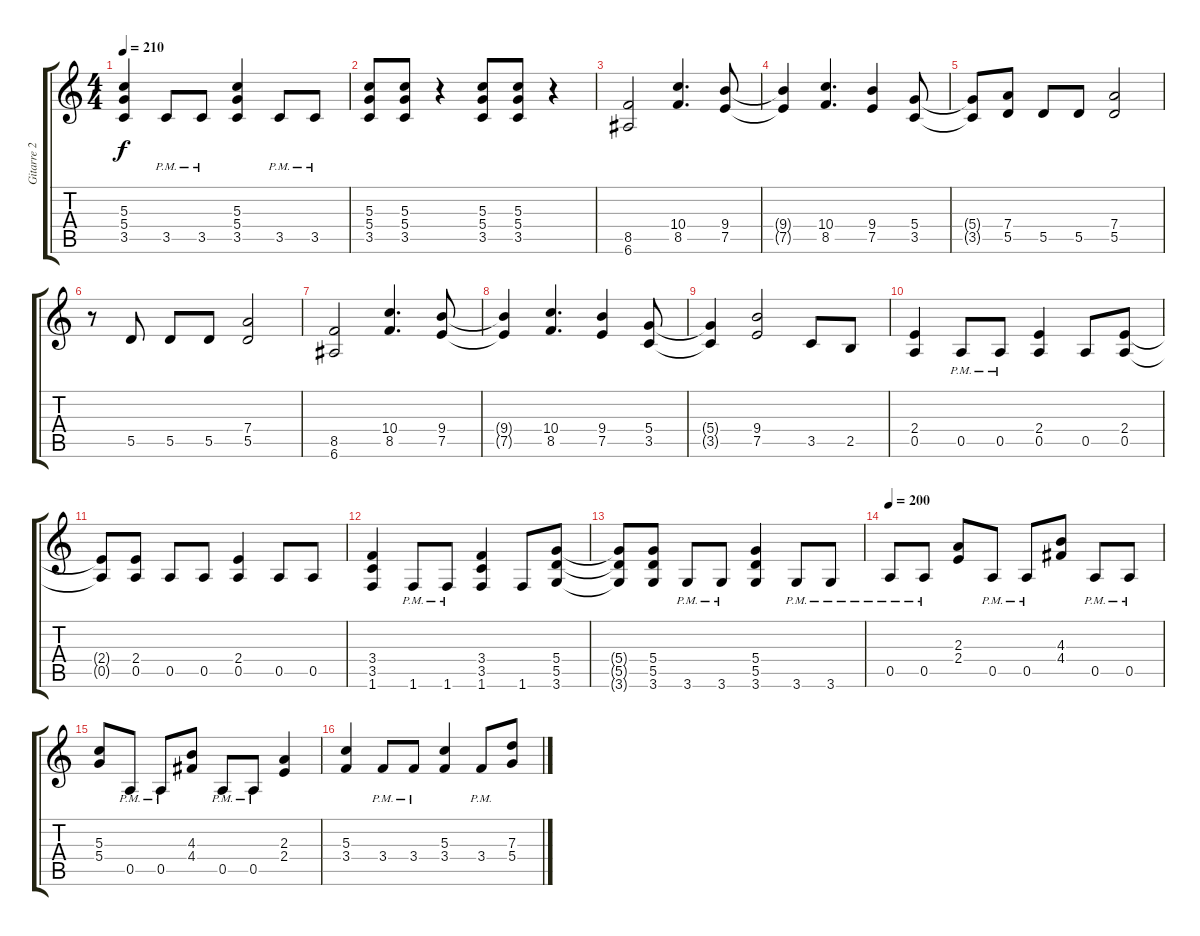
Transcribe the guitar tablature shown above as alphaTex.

\track ("Gitarre 2" "Gitarre 2") {instrument overdrivenguitar}
\staff {score tabs}
\tuning (E4 B3 G3 D3 A2 E2) {hide}
\ts (4 4)
\tempo 210
\clef g2
\ks c
(5.3 5.4 3.5).4{dy f} 3.5{pm}.8 3.5{pm}.8 (5.3 5.4 3.5).4 3.5{pm}.8 3.5{pm}.8 |
(5.3 5.4 3.5).8 (5.3 5.4 3.5).8 r.4 (5.3 5.4 3.5).8 (5.3 5.4 3.5).8 r.4 |
(8.5 6.6).2 (10.4 8.5).4{d} (9.4 7.5).8 |
(9.4{t} 7.5{t}).4 (10.4 8.5).4{d} (9.4 7.5).4 (5.4 3.5).8 |
(5.4{t} 3.5{t}).8 (7.4 5.5).8 5.5.8 5.5.8 (7.4 5.5).2 |
r.8 5.5.8 5.5.8 5.5.8 (7.4 5.5).2 |
(8.5 6.6).2 (10.4 8.5).4{d} (9.4 7.5).8 |
(9.4{t} 7.5{t}).4 (10.4 8.5).4{d} (9.4 7.5).4 (5.4 3.5).8 |
(5.4{t} 3.5{t}).4 (9.4 7.5).2 3.5.8 2.5.8 |
(2.4 0.5).4 0.5{pm}.8 0.5{pm}.8 (2.4 0.5).4 0.5.8 (2.4 0.5).8 |
(2.4{t} 0.5{t}).8 (2.4 0.5).8 0.5.8 0.5.8 (2.4 0.5).4 0.5.8 0.5.8 |
(3.4 3.5 1.6).4 1.6{pm}.8 1.6{pm}.8 (3.4 3.5 1.6).4 1.6.8 (5.4 5.5 3.6).8 |
(5.4{t} 5.5{t} 3.6{t}).8 (5.4 5.5 3.6).8 3.6{pm}.8 3.6{pm}.8 (5.4 5.5 3.6).4 3.6{pm}.8 3.6{pm}.8 |
\tempo 200
0.5{pm}.8 0.5{pm}.8 (2.3 2.4).8 0.5{pm}.8 0.5{pm}.8 (4.3 4.4).8 0.5{pm}.8 0.5{pm}.8 |
(5.3 5.4).8 0.5{pm}.8 0.5{pm}.8 (4.3 4.4).8 0.5{pm}.8 0.5{pm}.8 (2.3 2.4).4 |
(5.3 3.4).4 3.4{pm}.8 3.4{pm}.8 (5.3 3.4).4 3.4{pm}.8 (7.3 5.4).8
